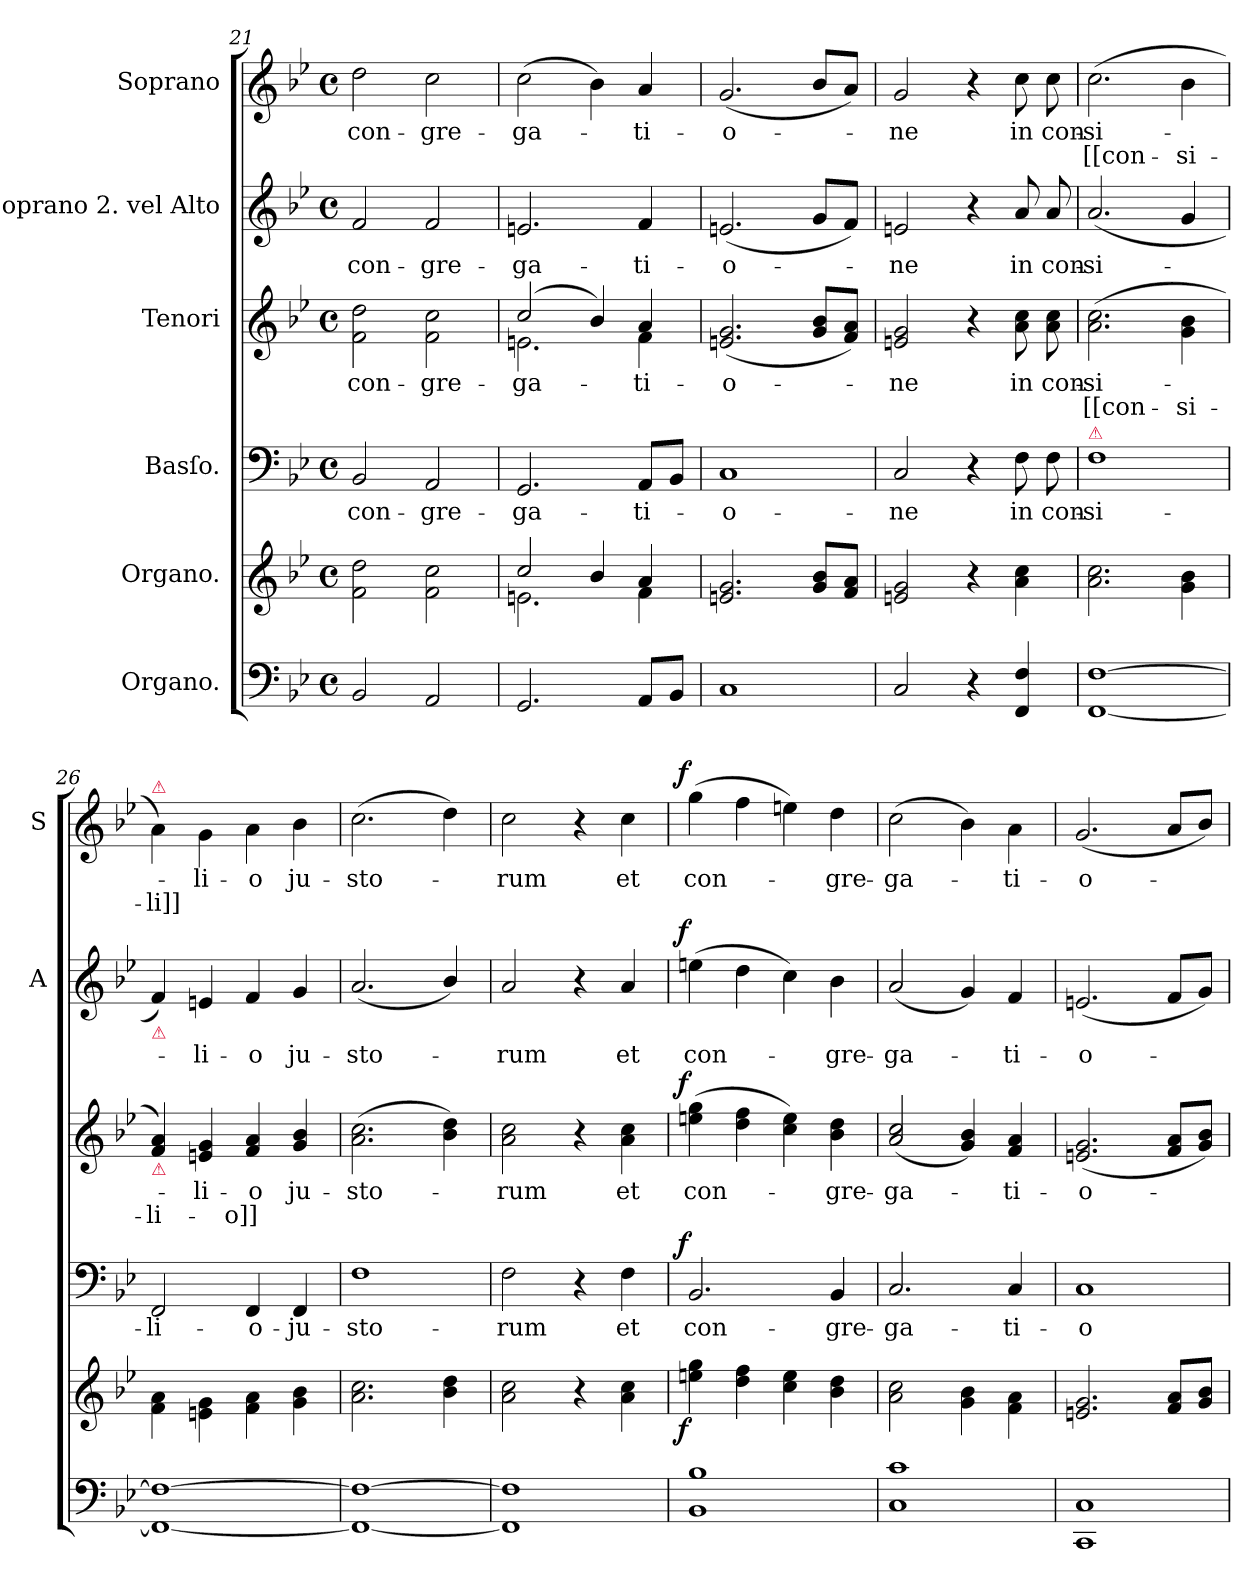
**kern	**kern	**dynam	**kern	**text	**dynam	**kern	**text	**text	**dynam	**kern	**text	**dynam	**kern	**text	**text	**dynam
*part6	*part5	*part5	*part4	*part4	*part4	*part3	*part3	*part3	*part3	*part2	*part2	*part2	*part1	*part1	*part1	*part1
*staff6	*staff5	*staff5	*staff4	*staff4	*staff4	*staff3	*staff3	*staff3	*staff3	*staff2	*staff2	*staff2	*staff1	*staff1	*staff1	*staff1
*I"Organo.	*I"Organo.	*	*I"Basſo.	*	*	*I"Tenori	*	*	*	*I"Soprano 2. vel Alto	*	*	*I"Soprano	*	*	*
*	*	*	*	*	*	*	*	*	*	*I'A	*	*	*I'S	*	*	*
*clefF4	*clefG2	*	*clefF4	*	*	*clefG2	*	*	*	*clefG2	*	*	*clefG2	*	*	*
*	*	*	*	*	*	*ITrd7c12	*	*	*	*	*	*	*	*	*	*
*k[b-e-]	*k[b-e-]	*	*k[b-e-]	*	*	*k[b-e-]	*	*	*	*k[b-e-]	*	*	*k[b-e-]	*	*	*
*M4/4	*M4/4	*	*M4/4	*	*	*M4/4	*	*	*	*M4/4	*	*	*M4/4	*	*	*
*met(c)	*met(c)	*	*met(c)	*	*	*met(c)	*	*	*	*met(c)	*	*	*met(c)	*	*	*
=21	=21	=21	=21	=21	=21	=21	=21	=21	=21	=21	=21	=21	=21	=21	=21	=21
!	!	!	!	!LO:LY:i	!	!	!	!	!	!	!LO:LY:i	!	!	!	!	!
2BB-/	2f\ 2dd\	.	2BB-/	con-	.	2F\ 2d\	con-	.	.	2f/	con-	.	2dd\	con-	.	.
!	!	!	!	!LO:LY:i	!	!	!	!	!	!	!LO:LY:i	!	!	!	!	!
2AA/	2f\ 2cc\	.	2AA/	-gre-	.	2F\ 2c\	-gre-	.	.	2f/	-gre-	.	2cc\	-gre-	.	.
=22	=22	=22	=22	=22	=22	=22	=22	=22	=22	=22	=22	=22	=22	=22	=22	=22
*	*^	*	*	*	*	*	*	*	*	*	*	*	*	*	*	*
!	!	!	!	!	!LO:LY:i	!	!	!	!	!	!	!LO:LY:i	!	!	!	!	!
*	*	*	*	*	*	*	*^	*	*	*	*	*	*	*	*	*	*
2.GG/	2cc/	2.en\	.	2.GG/	-ga-	.	(2c/	2.En\	-ga-	.	.	2.en/	-ga-	.	(2cc\	-ga-	.	.
.	4b-/	.	.	.	.	.	4B-/)	.	.	.	.	.	.	.	4b-\)	.	.	.
!	!	!	!	!	!LO:LY:i	!	!	!	!	!	!	!	!LO:LY:i	!	!	!	!	!
8AA/L	4a/	4f\	.	8AA/L	-ti-	.	4A/	4F\	-ti-	.	.	4f/	-ti-	.	4a/	-ti-	.	.
8BB-/J	.	.	.	8BB-/J	.	.	.	.	.	.	.	.	.	.	.	.	.	.
*	*v	*v	*	*	*	*	*v	*v	*	*	*	*	*	*	*	*	*	*
=23	=23	=23	=23	=23	=23	=23	=23	=23	=23	=23	=23	=23	=23	=23	=23	=23
!	!	!	!	!LO:LY:i	!	!	!	!	!	!	!LO:LY:i	!	!	!	!	!
1C	2.en/ 2.g/	.	1C	-o-	.	(2.En/ 2.G/	-o-	.	.	(2.en/	-o-	.	(2.g/	-o-	.	.
.	8g/ 8b-/L	.	.	.	.	8G/ 8B-/L	.	.	.	8g/L	.	.	8b-/L	.	.	.
.	8f/ 8a/J	.	.	.	.	8F/ 8A/J)	.	.	.	8f/J)	.	.	8a/J)	.	.	.
=24	=24	=24	=24	=24	=24	=24	=24	=24	=24	=24	=24	=24	=24	=24	=24	=24
!	!	!	!	!LO:LY:i	!	!	!	!	!	!	!LO:LY:i	!	!	!	!	!
2C/	2en/ 2g/	.	2C/	-ne	.	2En/ 2G/	-ne	.	.	2en/	-ne	.	2g/	-ne	.	.
4r	4r	.	4r	.	.	4r	.	.	.	4r	.	.	4r	.	.	.
!	!	!	!	!LO:LY:i	!	!	!	!	!	!	!LO:LY:i	!	!	!	!	!
4FF/ 4F/	4a\ 4cc\	.	8F\	in	.	8A\ 8c\	in	.	.	8a/	in	.	8cc\	in	.	.
!	!	!	!	!LO:LY:i	!	!	!	!	!	!	!LO:LY:i	!	!	!	!	!
.	.	.	8F\	con-	.	8A\ 8c\	con-	.	.	8a/	con-	.	8cc\	con-	.	.
=25	=25	=25	=25	=25	=25	=25	=25	=25	=25	=25	=25	=25	=25	=25	=25	=25
!	!	!	!LO:TX:a:color=crimson:t=⚠	!	!	!	!	!	!	!	!	!	!	!	!	!
!	!	!	!	!LO:LY:i	!	!	!	!	!	!	!LO:LY:i	!	!	!	!	!
[1FF [1F	2.a\ 2.cc\	.	1F	-si-	.	(2.A\ 2.c\	-si-	[[con-	.	(2.a/	-si-	.	(2.cc\	-si-	[[con-	.
.	4g\ 4b-\	.	.	.	.	4G\ 4B-\	.	-si-	.	4g/	.	.	4b-\	.	-si-	.
=26	=26	=26	=26	=26	=26	=26	=26	=26	=26	=26	=26	=26	=26	=26	=26	=26
!	!	!	!	!	!	!	!	!	!	!	!	!	!LO:TX:a:color=crimson:t=⚠	!	!	!
!	!	!	!	!	!	!	!	!	!	!LO:TX:b:color=crimson:t=⚠	!	!	!	!	!	!
!	!	!	!	!	!	!LO:TX:b:color=crimson:t=⚠	!	!	!	!	!	!	!	!	!	!
!	!	!	!	!LO:LY:i	!	!	!	!	!	!	!	!	!	!	!	!
1FF_ 1F_	4f\ 4a\	.	2FF/	-li-	.	4F/ 4A/)	.	-li-	.	4f/)	.	.	4a\)	.	-li]]	.
!	!	!	!	!	!	!	!	!	!	!	!LO:LY:i	!	!	!	!	!
.	4en\ 4g\	.	.	.	.	4En/ 4G/	-li-	.	.	4en/	-li-	.	4g\	-li-	.	.
!	!	!	!	!LO:LY:i	!	!	!	!	!	!	!LO:LY:i	!	!	!	!	!
.	4f\ 4a\	.	4FF/	-o-	.	4F/ 4A/	-o	-o]]	.	4f/	-o	.	4a\	-o	.	.
!	!	!	!	!LO:LY:i	!	!	!	!	!	!	!LO:LY:i	!	!	!	!	!
.	4g\ 4b-\	.	4FF/	-ju-	.	4G/ 4B-/	ju-	.	.	4g/	ju-	.	4b-\	ju-	.	.
=27	=27	=27	=27	=27	=27	=27	=27	=27	=27	=27	=27	=27	=27	=27	=27	=27
!	!	!	!	!LO:LY:i	!	!	!	!	!	!	!LO:LY:i	!	!	!	!	!
1FF_ 1F_	2.a\ 2.cc\	.	1F	-sto-	.	(2.A\ 2.c\	-sto-	.	.	(2.a/	-sto-	.	(2.cc\	-sto-	.	.
.	4b-\ 4dd\	.	.	.	.	4B-\ 4d\)	.	.	.	4b-/)	.	.	4dd\)	.	.	.
=28	=28	=28	=28	=28	=28	=28	=28	=28	=28	=28	=28	=28	=28	=28	=28	=28
!	!	!	!	!LO:LY:i	!	!	!	!	!	!	!LO:LY:i	!	!	!	!	!
1FF] 1F]	2a\ 2cc\	.	2F\	-rum	.	2A\ 2c\	-rum	.	.	2a/	-rum	.	2cc\	-rum	.	.
.	4r	.	4r	.	.	4r	.	.	.	4r	.	.	4r	.	.	.
!	!	!	!	!LO:LY:i	!	!	!	!	!	!	!LO:LY:i	!	!	!	!	!
.	4a\ 4cc\	.	4F\	et	.	4A\ 4c\	et	.	.	4a/	et	.	4cc\	et	.	.
=29	=29	=29	=29	=29	=29	=29	=29	=29	=29	=29	=29	=29	=29	=29	=29	=29
!	!	!LO:DY:rj	!	!LO:LY:i	!LO:DY:b:rj	!	!	!	!LO:DY:b:rj	!	!LO:LY:i	!LO:DY:b:rj	!	!	!	!LO:DY:b:rj
1BB- 1B-	4een\ 4gg\	f	2.BB-/	con-	f	(4en\ 4g\	con-	.	f	(4een\	con-	f	(4gg\	con-	.	f
.	4dd\ 4ff\	.	.	.	.	4d\ 4f\	.	.	.	4dd\	.	.	4ff\	.	.	.
.	4cc\ 4ee\	.	.	.	.	4c\ 4e\)	.	.	.	4cc\)	.	.	4een\)	.	.	.
!	!	!	!	!LO:LY:i	!	!	!	!	!	!	!LO:LY:i	!	!	!	!	!
.	4b-\ 4dd\	.	4BB-/	-gre-	.	4B-\ 4d\	-gre-	.	.	4b-\	-gre-	.	4dd\	-gre-	.	.
=30	=30	=30	=30	=30	=30	=30	=30	=30	=30	=30	=30	=30	=30	=30	=30	=30
!	!	!	!	!LO:LY:i	!	!	!	!	!	!	!LO:LY:i	!	!	!	!	!
1C 1c	2a\ 2cc\	.	2.C/	-ga-	.	(2A/ 2c/	-ga-	.	.	(2a/	-ga-	.	(2cc\	-ga-	.	.
.	4g\ 4b-\	.	.	.	.	4G/ 4B-/)	.	.	.	4g/)	.	.	4b-\)	.	.	.
!	!	!	!	!LO:LY:i	!	!	!	!	!	!	!LO:LY:i	!	!	!	!	!
.	4f\ 4a\	.	4C/	-ti-	.	4F/ 4A/	-ti-	.	.	4f/	-ti-	.	4a\	-ti-	.	.
=31	=31	=31	=31	=31	=31	=31	=31	=31	=31	=31	=31	=31	=31	=31	=31	=31
!	!	!	!	!LO:LY:i	!	!	!	!	!	!	!LO:LY:i	!	!	!	!	!
1CC 1C	2.en/ 2.g/	.	1C	-o-	.	(2.En/ 2.G/	-o-	.	.	(2.en/	-o-	.	(2.g/	-o-	.	.
.	8f/ 8a/L	.	.	.	.	8F/ 8A/L	.	.	.	8f/L	.	.	8a/L	.	.	.
.	8g/ 8b-/J	.	.	.	.	8G/ 8B-/J)	.	.	.	8g/J)	.	.	8b-/J)	.	.	.
=	=	=	=	=	=	=	=	=	=	=	=	=	=	=	=	=
*-	*-	*-	*-	*-	*-	*-	*-	*-	*-	*-	*-	*-	*-	*-	*-	*-
